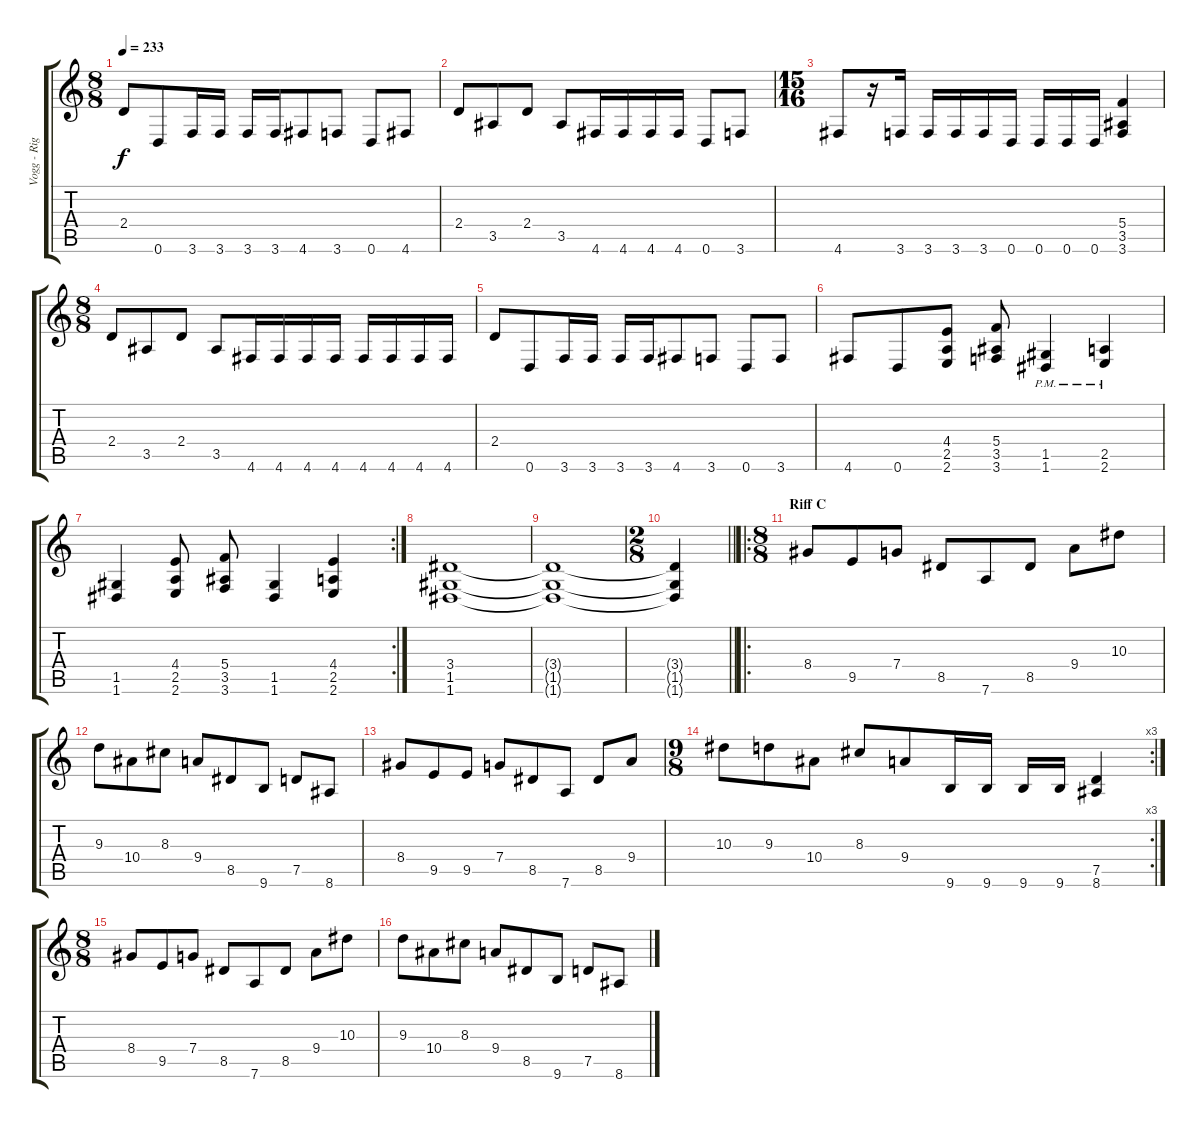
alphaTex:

\track ("Vogg - Right" "Vogg - Rig") {instrument distortionguitar}
\staff {score tabs}
\tuning (D4 A3 F3 C3 G2 D2) {hide}
\ts (8 8)
\tempo 233
\clef g2
\ks c
2.4.8{dy f} 0.6.8 3.6.16 3.6.16 3.6.16 3.6.16 4.6.8 3.6.8 0.6.8 4.6.8 |
2.4.8 3.5.8 2.4.8 3.5.8 4.6.16 4.6.16 4.6.16 4.6.16 0.6.8 3.6.8 |
\ts (15 16)
4.6.8 r.16 3.6.16 3.6.16 3.6.16 3.6.16 0.6.16 0.6.16 0.6.16 0.6.16 (5.4 3.5 3.6).4 |
\ts (8 8)
2.4.8 3.5.8 2.4.8 3.5.8 4.6.16 4.6.16 4.6.16 4.6.16 4.6.16 4.6.16 4.6.16 4.6.16 |
2.4.8 0.6.8 3.6.16 3.6.16 3.6.16 3.6.16 4.6.8 3.6.8 0.6.8 3.6.8 |
4.6.8 0.6.8 (4.4 2.5 2.6).8 (5.4 3.5 3.6).8 (1.5{pm} 1.6{pm}).4 (2.5{pm} 2.6{pm}).4 |
\rc 2
(1.5 1.6).4 (4.4 2.5 2.6).8 (5.4 3.5 3.6).8 (1.5 1.6).4 (4.4 2.5 2.6).4 |
(3.4 1.5 1.6).1 |
(3.4{t} 1.5{t} 1.6{t}).1 |
\ts (2 8)
\barLineRight lightlight
(3.4{t} 1.5{t} 1.6{t}).4 |
\ro
\ts (8 8)
\section ("" "Riff C")
8.4.8 9.5.8 7.4.8 8.5.8 7.6.8 8.5.8 9.4.8 10.3.8 |
9.3.8 10.4.8 8.3.8 9.4.8 8.5.8 9.6.8 7.5.8 8.6.8 |
8.4.8 9.5.8 9.5.8 7.4.8 8.5.8 7.6.8 8.5.8 9.4.8 |
\rc 3
\ts (9 8)
10.3.8 9.3.8 10.4.8 8.3.8 9.4.8 9.6.16 9.6.16 9.6.16 9.6.16 (7.5 8.6).4 |
\ts (8 8)
8.4.8 9.5.8 7.4.8 8.5.8 7.6.8 8.5.8 9.4.8 10.3.8 |
9.3.8 10.4.8 8.3.8 9.4.8 8.5.8 9.6.8 7.5.8 8.6.8
